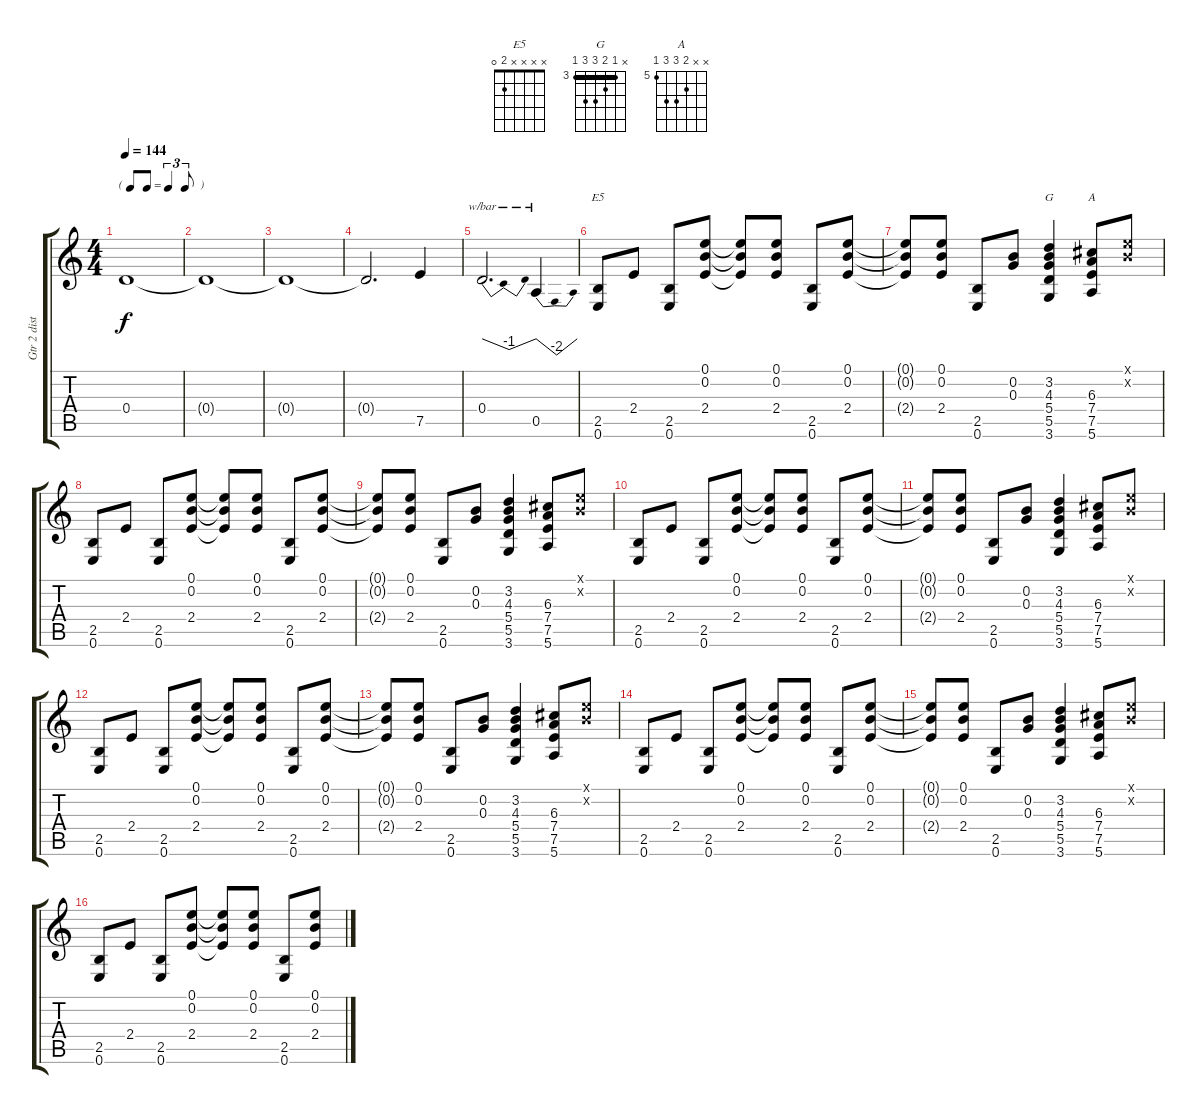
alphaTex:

\track ("Gtr 2 distorsion" "Gtr 2 dist") {instrument distortionguitar}
\staff {score tabs}
\tuning (E4 B3 G3 D3 A2 E2) {hide}
\chord ("E5" x x x x 2 0)
\chord ("G" x 3 4 5 5 3) {firstfret 3 barre 3}
\chord ("A" x x 6 7 7 5) {firstfret 5}
\ts (4 4)
\tf triplet8th
\tempo 144
\clef g2
\ks c
0.4{t}.1{dy f} |
0.4{t}.1 |
0.4{t}.1 |
0.4{t}.2{d} 7.5.4 |
0.4.2{d tbe (dip default 0 0 30 -4 60 0)} 0.5.4{tbe (dip default 0 0 30 -8 60 0)} |
(2.5 0.6).8{ch "E5"} 2.4.8 (2.5 0.6).8 (0.1 0.2 2.4).8 (0.1{t} 0.2{t} 2.4{t}).8 (0.1 0.2 2.4).8 (2.5 0.6).8 (0.1 0.2 2.4).8 |
(0.1{t} 0.2{t} 2.4{t}).8 (0.1 0.2 2.4).8 (2.5 0.6).8 (0.2 0.3).8 (3.2 4.3 5.4 5.5 3.6).4{ch "G"} (6.3 7.4 7.5 5.6).8{ch "A"} (0.1{x} 0.2{x}).8 |
(2.5 0.6).8 2.4.8 (2.5 0.6).8 (0.1 0.2 2.4).8 (0.1{t} 0.2{t} 2.4{t}).8 (0.1 0.2 2.4).8 (2.5 0.6).8 (0.1 0.2 2.4).8 |
(0.1{t} 0.2{t} 2.4{t}).8 (0.1 0.2 2.4).8 (2.5 0.6).8 (0.2 0.3).8 (3.2 4.3 5.4 5.5 3.6).4 (6.3 7.4 7.5 5.6).8 (0.1{x} 0.2{x}).8 |
(2.5 0.6).8 2.4.8 (2.5 0.6).8 (0.1 0.2 2.4).8 (0.1{t} 0.2{t} 2.4{t}).8 (0.1 0.2 2.4).8 (2.5 0.6).8 (0.1 0.2 2.4).8 |
(0.1{t} 0.2{t} 2.4{t}).8 (0.1 0.2 2.4).8 (2.5 0.6).8 (0.2 0.3).8 (3.2 4.3 5.4 5.5 3.6).4 (6.3 7.4 7.5 5.6).8 (0.1{x} 0.2{x}).8 |
(2.5 0.6).8 2.4.8 (2.5 0.6).8 (0.1 0.2 2.4).8 (0.1{t} 0.2{t} 2.4{t}).8 (0.1 0.2 2.4).8 (2.5 0.6).8 (0.1 0.2 2.4).8 |
(0.1{t} 0.2{t} 2.4{t}).8 (0.1 0.2 2.4).8 (2.5 0.6).8 (0.2 0.3).8 (3.2 4.3 5.4 5.5 3.6).4 (6.3 7.4 7.5 5.6).8 (0.1{x} 0.2{x}).8 |
(2.5 0.6).8 2.4.8 (2.5 0.6).8 (0.1 0.2 2.4).8 (0.1{t} 0.2{t} 2.4{t}).8 (0.1 0.2 2.4).8 (2.5 0.6).8 (0.1 0.2 2.4).8 |
(0.1{t} 0.2{t} 2.4{t}).8 (0.1 0.2 2.4).8 (2.5 0.6).8 (0.2 0.3).8 (3.2 4.3 5.4 5.5 3.6).4 (6.3 7.4 7.5 5.6).8 (0.1{x} 0.2{x}).8 |
(2.5 0.6).8 2.4.8 (2.5 0.6).8 (0.1 0.2 2.4).8 (0.1{t} 0.2{t} 2.4{t}).8 (0.1 0.2 2.4).8 (2.5 0.6).8 (0.1 0.2 2.4).8
